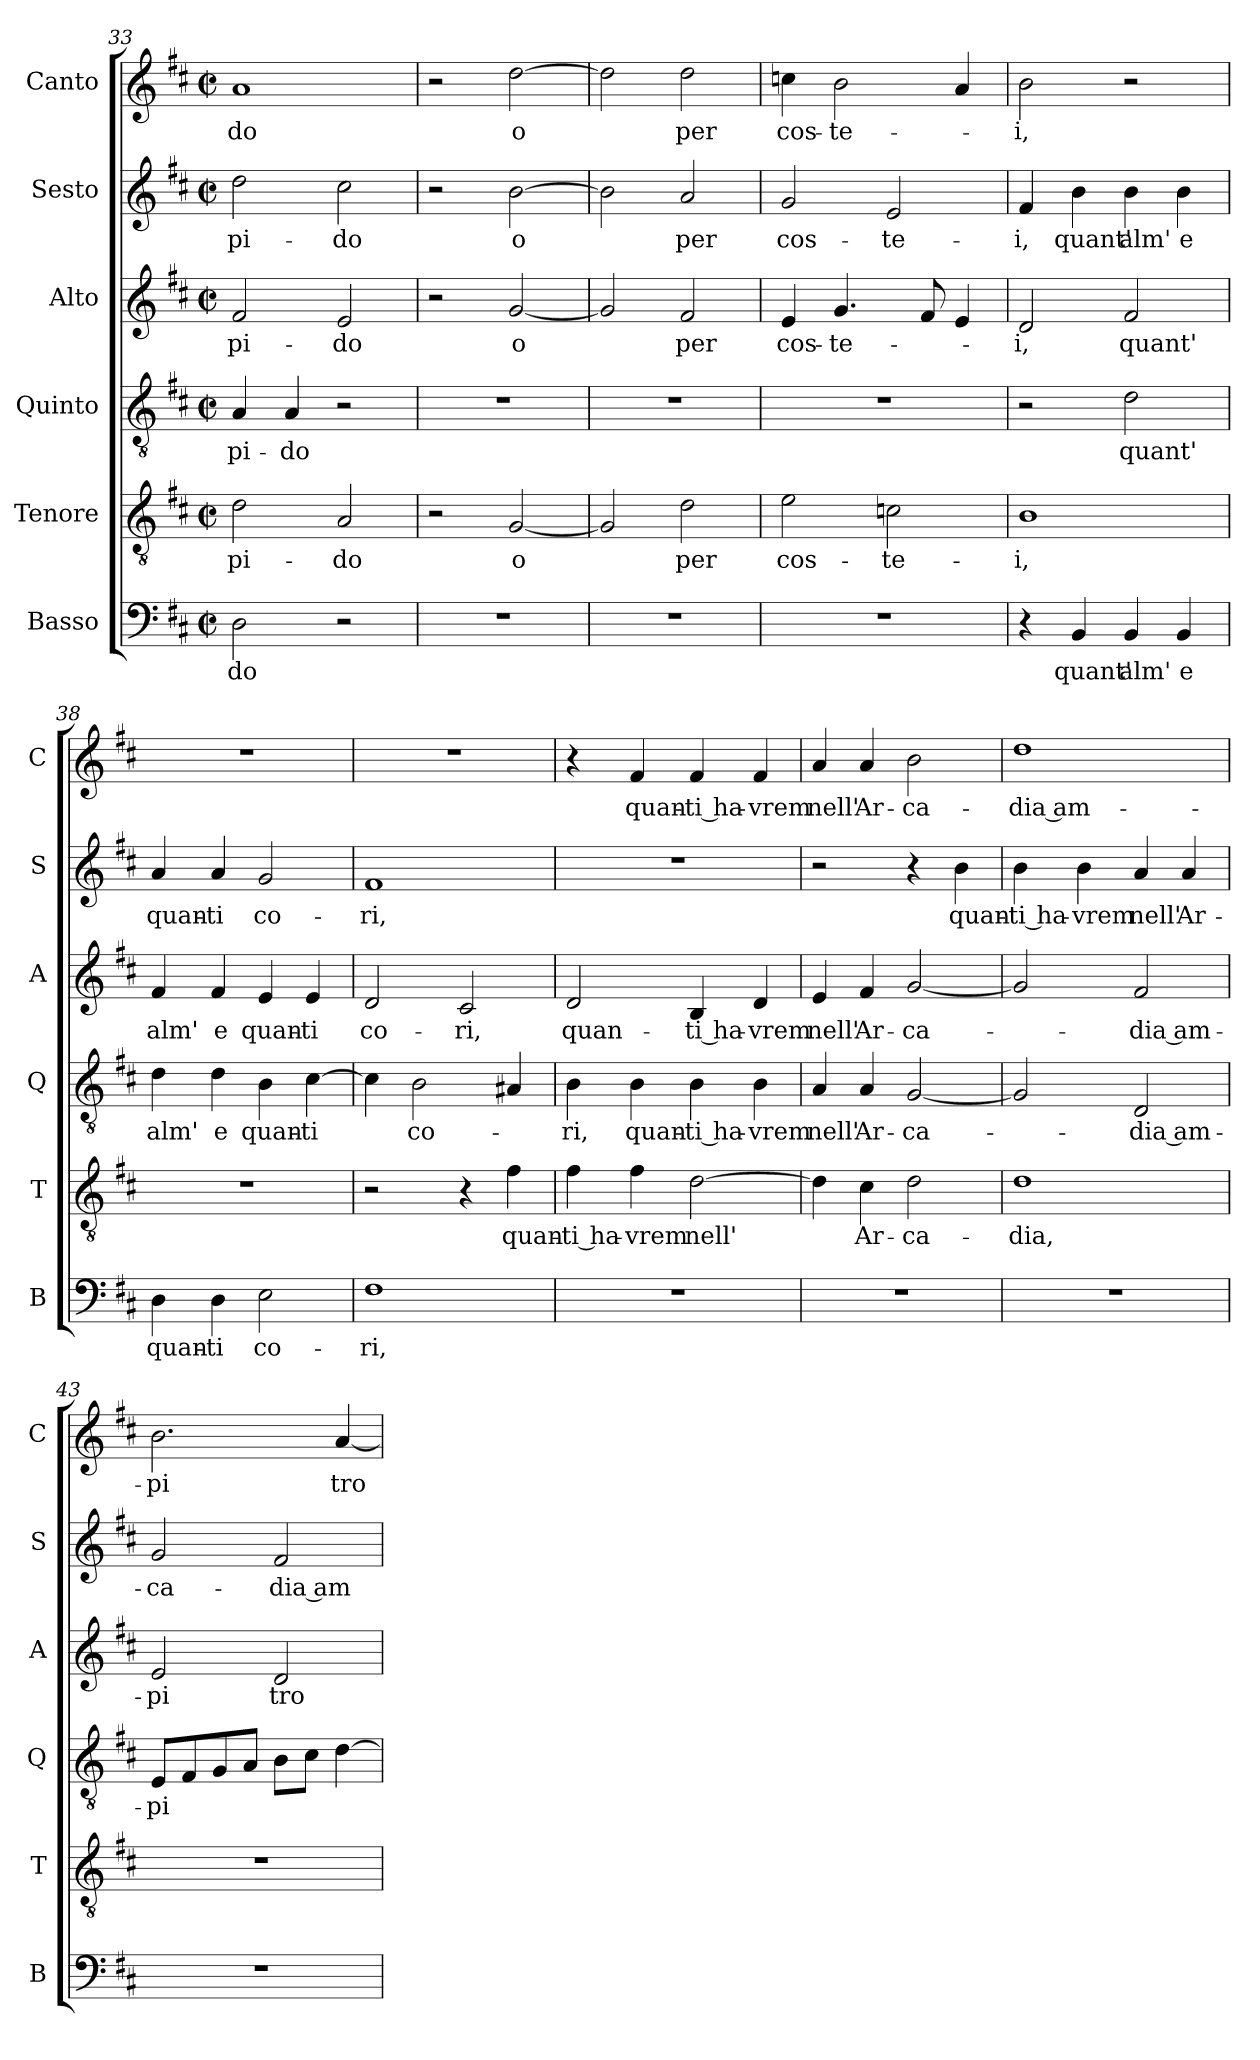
**kern	**text	**kern	**text	**kern	**text	**kern	**text	**kern	**text	**kern	**text
*part6	*part6	*part5	*part5	*part4	*part4	*part3	*part3	*part2	*part2	*part1	*part1
*staff6	*staff6	*staff5	*staff5	*staff4	*staff4	*staff3	*staff3	*staff2	*staff2	*staff1	*staff1
*I"Basso	*	*I"Tenore	*	*I"Quinto	*	*I"Alto	*	*I"Sesto	*	*I"Canto	*
*I'B	*	*I'T	*	*I'Q	*	*I'A	*	*I'S	*	*I'C	*
*clefF4	*	*clefGv2	*	*clefGv2	*	*clefG2	*	*clefG2	*	*clefG2	*
*k[f#c#]	*	*k[f#c#]	*	*k[f#c#]	*	*k[f#c#]	*	*k[f#c#]	*	*k[f#c#]	*
*D:	*	*D:	*	*D:	*	*D:	*	*D:	*	*D:	*
*M2/2	*	*M2/2	*	*M2/2	*	*M2/2	*	*M2/2	*	*M2/2	*
*met(c|)	*	*met(c|)	*	*met(c|)	*	*met(c|)	*	*met(c|)	*	*met(c|)	*
=33	=33	=33	=33	=33	=33	=33	=33	=33	=33	=33	=33
!	!LO:LY:b	!	!LO:LY:b	!	!LO:LY:b	!	!LO:LY:b	!	!LO:LY:b	!	!LO:LY:b
2D\	-do	2d\	-pi-	4A/	-pi-	2f#/	-pi-	2dd\	-pi-	1a	-do
!	!	!	!	!	!LO:LY:b	!	!	!	!	!	!
.	.	.	.	4A/	-do	.	.	.	.	.	.
!	!	!	!LO:LY:b	!	!	!	!LO:LY:b	!	!LO:LY:b	!	!
2r	.	2A/	-do	2r	.	2e/	-do	2cc#\	-do	.	.
=34	=34	=34	=34	=34	=34	=34	=34	=34	=34	=34	=34
1r	.	2r	.	1r	.	2r	.	2r	.	2r	.
!	!	!	!LO:LY:b	!	!	!	!LO:LY:b	!	!LO:LY:b	!	!LO:LY:b
.	.	[2G/	o	.	.	[2g/	o	[2b\	o	[2dd\	o
=35	=35	=35	=35	=35	=35	=35	=35	=35	=35	=35	=35
1r	.	2G/]	.	1r	.	2g/]	.	2b\]	.	2dd\]	.
!	!	!	!LO:LY:b	!	!	!	!LO:LY:b	!	!LO:LY:b	!	!LO:LY:b
.	.	2d\	per	.	.	2f#/	per	2a/	per	2dd\	per
=36	=36	=36	=36	=36	=36	=36	=36	=36	=36	=36	=36
!	!	!	!LO:LY:b	!	!	!	!LO:LY:b	!	!LO:LY:b	!	!LO:LY:b
1r	.	2e\	cos-	1r	.	4e/	cos-	2g/	cos-	4ccn\	cos-
!	!	!	!	!	!	!	!LO:LY:b	!	!	!	!LO:LY:b
.	.	.	.	.	.	4.g/	-te-	.	.	2b\	-te-
!	!	!	!LO:LY:b	!	!	!	!	!	!LO:LY:b	!	!
.	.	2cn\	-te-	.	.	.	.	2e/	-te-	.	.
.	.	.	.	.	.	8f#/	.	.	.	.	.
.	.	.	.	.	.	4e/	.	.	.	4a/	.
=37	=37	=37	=37	=37	=37	=37	=37	=37	=37	=37	=37
!	!	!	!LO:LY:b	!	!	!	!LO:LY:b	!	!LO:LY:b	!	!LO:LY:b
4r	.	1B	-i,	2r	.	2d/	-i,	4f#/	-i,	2b\	-i,
!	!LO:LY:b	!	!	!	!	!	!	!	!LO:LY:b	!	!
4BB/	quant'	.	.	.	.	.	.	4b\	quant'	.	.
!	!LO:LY:b	!	!	!	!LO:LY:b	!	!LO:LY:b	!	!LO:LY:b	!	!
4BB/	alm'	.	.	2d\	quant'	2f#/	quant'	4b\	alm'	2r	.
!	!LO:LY:b	!	!	!	!	!	!	!	!LO:LY:b	!	!
4BB/	e	.	.	.	.	.	.	4b\	e	.	.
!!LO:LB:g=z
=38	=38	=38	=38	=38	=38	=38	=38	=38	=38	=38	=38
!	!LO:LY:b	!	!	!	!LO:LY:b	!	!LO:LY:b	!	!LO:LY:b	!	!
4D\	quan-	1r	.	4d\	alm'	4f#/	alm'	4a/	quan-	1r	.
!	!LO:LY:b	!	!	!	!LO:LY:b	!	!LO:LY:b	!	!LO:LY:b	!	!
4D\	-ti	.	.	4d\	e	4f#/	e	4a/	-ti	.	.
!	!LO:LY:b	!	!	!	!LO:LY:b	!	!LO:LY:b	!	!LO:LY:b	!	!
2E\	co-	.	.	4B\	quan-	4e/	quan-	2g/	co-	.	.
!	!	!	!	!	!LO:LY:b	!	!LO:LY:b	!	!	!	!
.	.	.	.	[4c#\	-ti	4e/	-ti	.	.	.	.
=39	=39	=39	=39	=39	=39	=39	=39	=39	=39	=39	=39
!	!LO:LY:b	!	!	!	!	!	!LO:LY:b	!	!LO:LY:b	!	!
1F#	-ri,	2r	.	4c#\]	.	2d/	co-	1f#	-ri,	1r	.
!	!	!	!	!	!LO:LY:b	!	!	!	!	!	!
.	.	.	.	2B\	co-	.	.	.	.	.	.
!	!	!	!	!	!	!	!LO:LY:b	!	!	!	!
.	.	4r	.	.	.	2c#/	-ri,	.	.	.	.
!	!	!	!LO:LY:b	!	!	!	!	!	!	!	!
.	.	4f#\	quan-	4A#X/	.	.	.	.	.	.	.
=40	=40	=40	=40	=40	=40	=40	=40	=40	=40	=40	=40
!	!	!	!LO:LY:b	!	!LO:LY:b	!	!LO:LY:b	!	!	!	!
1r	.	4f#\	-ti ha-	4B\	-ri,	2d/	quan-	1r	.	4r	.
!	!	!	!LO:LY:b	!	!LO:LY:b	!	!	!	!	!	!LO:LY:b
.	.	4f#\	-vrem	4B\	quan-	.	.	.	.	4f#/	quan-
!	!	!	!LO:LY:b	!	!LO:LY:b	!	!LO:LY:b	!	!	!	!LO:LY:b
.	.	[2d\	nell'	4B\	-ti ha-	4B/	-ti ha-	.	.	4f#/	-ti ha-
!	!	!	!	!	!LO:LY:b	!	!LO:LY:b	!	!	!	!LO:LY:b
.	.	.	.	4B\	-vrem	4d/	-vrem	.	.	4f#/	-vrem
=41	=41	=41	=41	=41	=41	=41	=41	=41	=41	=41	=41
!	!	!	!	!	!LO:LY:b	!	!LO:LY:b	!	!	!	!LO:LY:b
1r	.	4d\]	.	4A/	nell'	4e/	nell'	2r	.	4a/	nell'
!	!	!	!LO:LY:b	!	!LO:LY:b	!	!LO:LY:b	!	!	!	!LO:LY:b
.	.	4c#\	Ar-	4A/	Ar-	4f#/	Ar-	.	.	4a/	Ar-
!	!	!	!LO:LY:b	!	!LO:LY:b	!	!LO:LY:b	!	!	!	!LO:LY:b
.	.	2d\	-ca-	[2G/	-ca-	[2g/	-ca-	4r	.	2b\	-ca-
!	!	!	!	!	!	!	!	!	!LO:LY:b	!	!
.	.	.	.	.	.	.	.	4b\	quan-	.	.
=42	=42	=42	=42	=42	=42	=42	=42	=42	=42	=42	=42
!	!	!	!LO:LY:b	!	!	!	!	!	!LO:LY:b	!	!LO:LY:b
1r	.	1d	-dia,	2G/]	.	2g/]	.	4b\	-ti ha-	1dd	-dia am-
!	!	!	!	!	!	!	!	!	!LO:LY:b	!	!
.	.	.	.	.	.	.	.	4b\	-vrem	.	.
!	!	!	!	!	!LO:LY:b	!	!LO:LY:b	!	!LO:LY:b	!	!
.	.	.	.	2D/	-dia am-	2f#/	-dia am-	4a/	nell'	.	.
!	!	!	!	!	!	!	!	!	!LO:LY:b	!	!
.	.	.	.	.	.	.	.	4a/	Ar-	.	.
!!LO:PB:g=z
=43	=43	=43	=43	=43	=43	=43	=43	=43	=43	=43	=43
!	!	!	!	!	!LO:LY:b	!	!LO:LY:b	!	!LO:LY:b	!	!LO:LY:b
1r	.	1r	.	8E/L	-pi	2e/	-pi	2g/	-ca-	2.b\	-pi
.	.	.	.	8F#/	.	.	.	.	.	.	.
.	.	.	.	8G/	.	.	.	.	.	.	.
.	.	.	.	8A/J	.	.	.	.	.	.	.
!	!	!	!	!	!	!	!LO:LY:b	!	!LO:LY:b	!	!
.	.	.	.	8B\L	.	2d/	tro-	2f#/	-dia am-	.	.
.	.	.	.	8c#\J	.	.	.	.	.	.	.
!	!	!	!	!	!	!	!	!	!	!	!LO:LY:b
.	.	.	.	[4d\	.	.	.	.	.	[4a/	tro-
=	=	=	=	=	=	=	=	=	=	=	=
*-	*-	*-	*-	*-	*-	*-	*-	*-	*-	*-	*-
